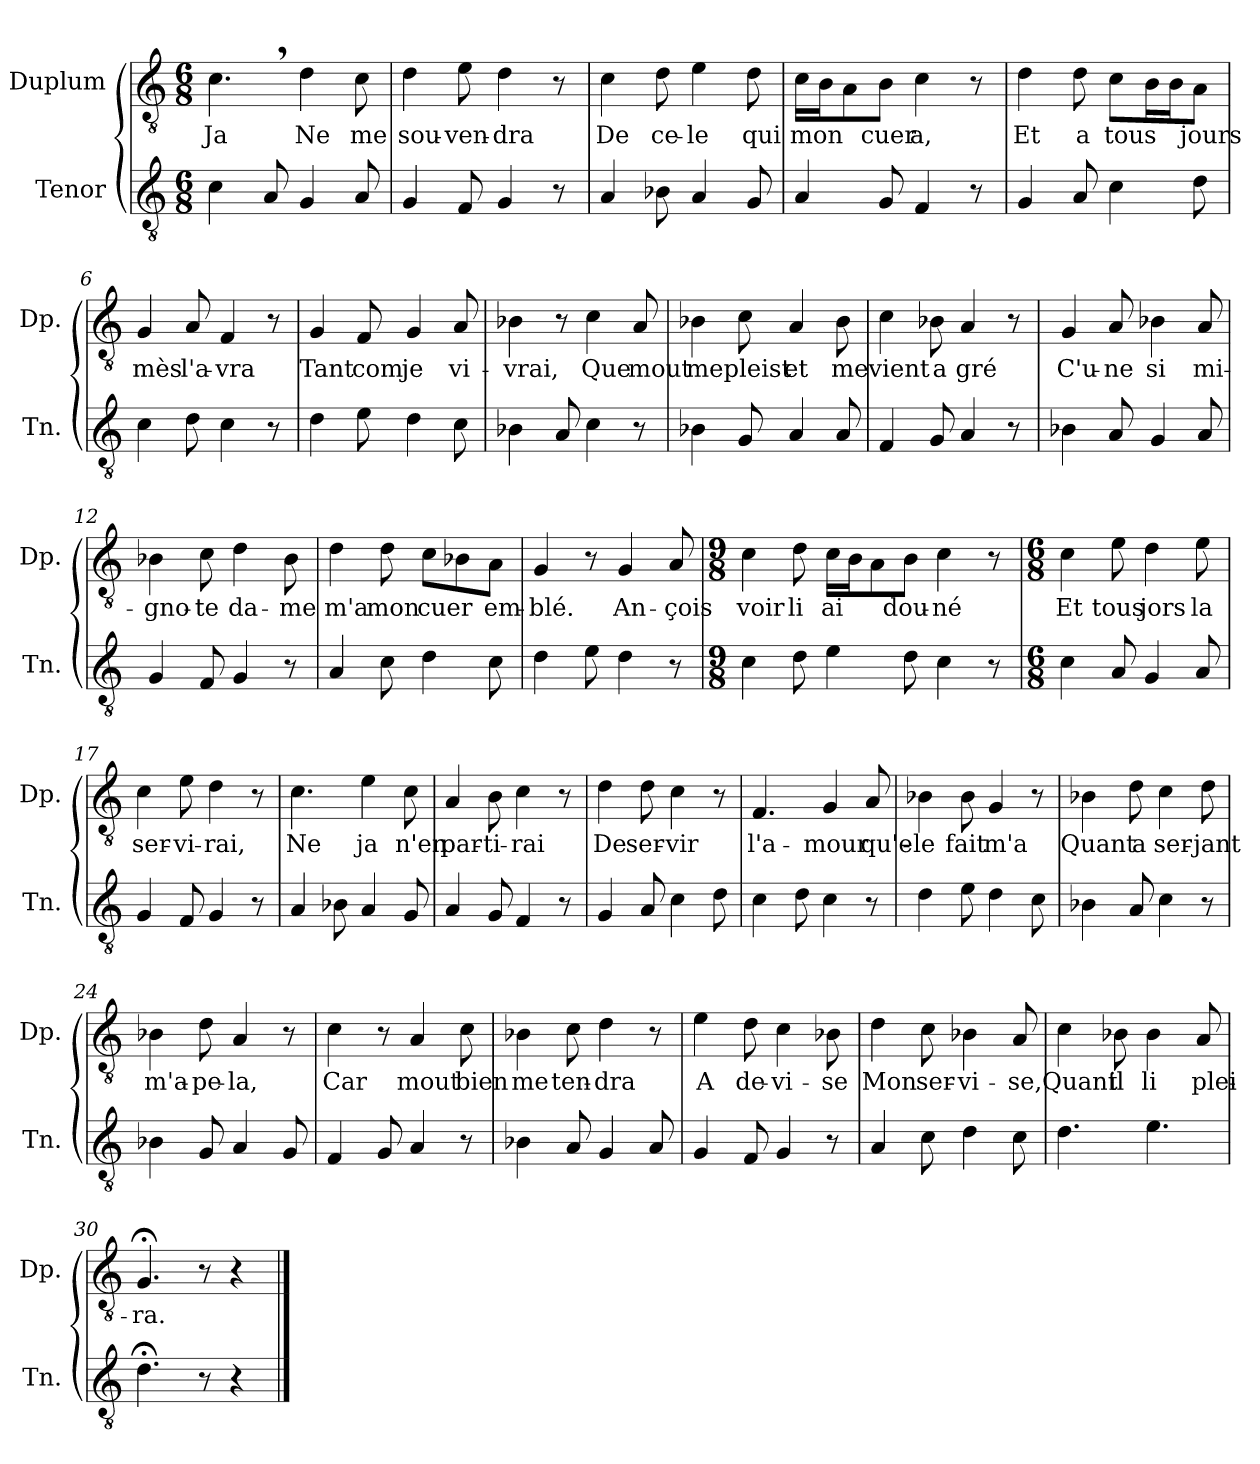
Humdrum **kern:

**kern	**kern	**text
*part2	*part1	*part1
*staff2	*staff1	*staff1
*I"Tenor	*I"Duplum	*
*I'Tn.	*I'Dp.	*
*clefGv2	*clefGv2	*
*k[]	*k[]	*
*M6/8	*M6/8	*
=1	=1	=1
!	!	!LO:LY:b
4c\	4.c,\	Ja
8A/	.	.
!	!	!LO:LY:b
4G/	4d\	Ne
!	!	!LO:LY:b
8A/	8c\	me
=2	=2	=2
!	!	!LO:LY:b
4G/	4d\	sou-
!	!	!LO:LY:b
8F/	8e\	-ven-
!	!	!LO:LY:b
4G/	4d\	-dra
8r	8r	.
=3	=3	=3
!	!	!LO:LY:b
4A/	4c\	De
!	!	!LO:LY:b
8B-X\	8d\	ce-
!	!	!LO:LY:b
4A/	4e\	-le
!	!	!LO:LY:b
8G/	8d\	qui
=4	=4	=4
!	!	!LO:LY:b
4A/	16c\LL	mon
.	16B\J	.
.	8A\	.
!	!	!LO:LY:b
8G/	8B\J	cuer
!	!	!LO:LY:b
4F/	4c\	a,
8r	8r	.
=5	=5	=5
!	!	!LO:LY:b
4G/	4d\	Et
!	!	!LO:LY:b
8A/	8d\	a
!	!	!LO:LY:b
4c\	8c\L	tous
*	*tremolo	*
.	16B\	.
.	16B\	.
*	*Xtremolo	*
!	!	!LO:LY:b
8d\	8A\J	jours
=6	=6	=6
!	!	!LO:LY:b
4c\	4G/	mès
!	!	!LO:LY:b
8d\	8A/	l'a-
!	!	!LO:LY:b
4c\	4F/	-vra
8r	8r	.
!!LO:LB:g=z
=7	=7	=7
!	!	!LO:LY:b
4d\	4G/	Tant
!	!	!LO:LY:b
8e\	8F/	com
!	!	!LO:LY:b
4d\	4G/	je
!	!	!LO:LY:b
8c\	8A/	vi-
=8	=8	=8
!	!	!LO:LY:b
4B-X\	4B-i\	-vrai,
8A/	8r	.
!	!	!LO:LY:b
4c\	4c\	Que
!	!	!LO:LY:b
8r	8A/	mout
=9	=9	=9
!	!	!LO:LY:b
4B-X\	4B-i\	me
!	!	!LO:LY:b
8G/	8c\	pleist
!	!	!LO:LY:b
4A/	4A/	et
!	!	!LO:LY:b
8A/	8B-i\	me
=10	=10	=10
!	!	!LO:LY:b
4F/	4c\	vient
!	!	!LO:LY:b
8G/	8B-i\	a
!	!	!LO:LY:b
4A/	4A/	gré
8r	8r	.
=11	=11	=11
!	!	!LO:LY:b
4B-X\	4G/	C'u-
!	!	!LO:LY:b
8A/	8A/	-ne
!	!	!LO:LY:b
4G/	4B-i\	si
!	!	!LO:LY:b
8A/	8A/	mi-
=12	=12	=12
!	!	!LO:LY:b
4G/	4B-i\	-gno-
!	!	!LO:LY:b
8F/	8c\	-te
!	!	!LO:LY:b
4G/	4d\	da-
!	!	!LO:LY:b
8r	8B-i\	-me
!!LO:LB:g=z
=13	=13	=13
!	!	!LO:LY:b
4A/	4d\	m'a
!	!	!LO:LY:b
8c\	8d\	mon
!	!	!LO:LY:b
4d\	8c\L	cuer
.	8B-i\	.
!	!	!LO:LY:b
8c\	8A\J	em-
=14	=14	=14
!	!	!LO:LY:b
4d\	4G/	-blé.
8e\	8r	.
!	!	!LO:LY:b
4d\	4G/	An-
!	!	!LO:LY:b
8r	8A/	-çois
=15	=15	=15
*M9/8	*M9/8	*
!	!	!LO:LY:b
4c\	4c\	voir
!	!	!LO:LY:b
8d\	8d\	li
!	!	!LO:LY:b
4e\	16c\LL	ai
.	16B\J	.
.	8A\	.
!	!	!LO:LY:b
8d\	8B\J	dou-
!	!	!LO:LY:b
4c\	4c\	-né
8r	8r	.
=16	=16	=16
*M6/8	*M6/8	*
!	!	!LO:LY:b
4c\	4c\	Et
!	!	!LO:LY:b
8A/	8e\	tous
!	!	!LO:LY:b
4G/	4d\	jors
!	!	!LO:LY:b
8A/	8e\	la
=17	=17	=17
!	!	!LO:LY:b
4G/	4c\	ser-
!	!	!LO:LY:b
8F/	8e\	-vi-
!	!	!LO:LY:b
4G/	4d\	-rai,
8r	8r	.
=18	=18	=18
!	!	!LO:LY:b
4A/	4.c\	Ne
8B-X\	.	.
!	!	!LO:LY:b
4A/	4e\	ja
!	!	!LO:LY:b
8G/	8c\	n'en
!!LO:LB:g=z
=19	=19	=19
!	!	!LO:LY:b
4A/	4A/	par-
!	!	!LO:LY:b
8G/	8B\	-ti-
!	!	!LO:LY:b
4F/	4c\	-rai
8r	8r	.
=20	=20	=20
!	!	!LO:LY:b
4G/	4d\	De
!	!	!LO:LY:b
8A/	8d\	ser-
!	!	!LO:LY:b
4c\	4c\	-vir
8d\	8r	.
=21	=21	=21
!	!	!LO:LY:b
4c\	4.F/	l'a-
8d\	.	.
!	!	!LO:LY:b
4c\	4G/	-mour
!	!	!LO:LY:b
8r	8A/	qu'e-
=22	=22	=22
!	!	!LO:LY:b
4d\	4B-i\	-le
!	!	!LO:LY:b
8e\	8B-i\	fait
!	!	!LO:LY:b
4d\	4G/	m'a
8c\	8r	.
=23	=23	=23
!	!	!LO:LY:b
4B-i\	4B-i\	Quant
!	!	!LO:LY:b
8A/	8d\	a
!	!	!LO:LY:b
4c\	4c\	ser-
!	!	!LO:LY:b
8r	8d\	-jant
=24	=24	=24
!	!	!LO:LY:b
4B-i\	4B-i\	m'a-
!	!	!LO:LY:b
8G/	8d\	-pe-
!	!	!LO:LY:b
4A/	4A/	-la,
8G/	8r	.
=25	=25	=25
!	!	!LO:LY:b
4F/	4c\	Car
8G/	8r	.
!	!	!LO:LY:b
4A/	4A/	mout
!	!	!LO:LY:b
8r	8c\	bien
!!LO:PB:g=z
=26	=26	=26
!	!	!LO:LY:b
4B-i\	4B-i\	me
!	!	!LO:LY:b
8A/	8c\	ten-
!	!	!LO:LY:b
4G/	4d\	-dra
8A/	8r	.
=27	=27	=27
!	!	!LO:LY:b
4G/	4e\	A
!	!	!LO:LY:b
8F/	8d\	de-
!	!	!LO:LY:b
4G/	4c\	-vi-
!	!	!LO:LY:b
8r	8B-i\	-se
=28	=28	=28
!	!	!LO:LY:b
4A/	4d\	Mon
!	!	!LO:LY:b
8c\	8c\	ser-
!	!	!LO:LY:b
4d\	4B-i\	-vi-
!	!	!LO:LY:b
8c\	8A/	-se,
=29	=29	=29
!	!	!LO:LY:b
4.d\	4c\	Quant
!	!	!LO:LY:b
.	8B-i\	il
!	!	!LO:LY:b
4.e\	4B-i\	li
!	!	!LO:LY:b
.	8A/	plei-
=30	=30	=30
!	!	!LO:LY:b
4.d;<\	4.G;</	-ra.
8r	8r	.
4r	4r	.
==	==	==
*-	*-	*-
